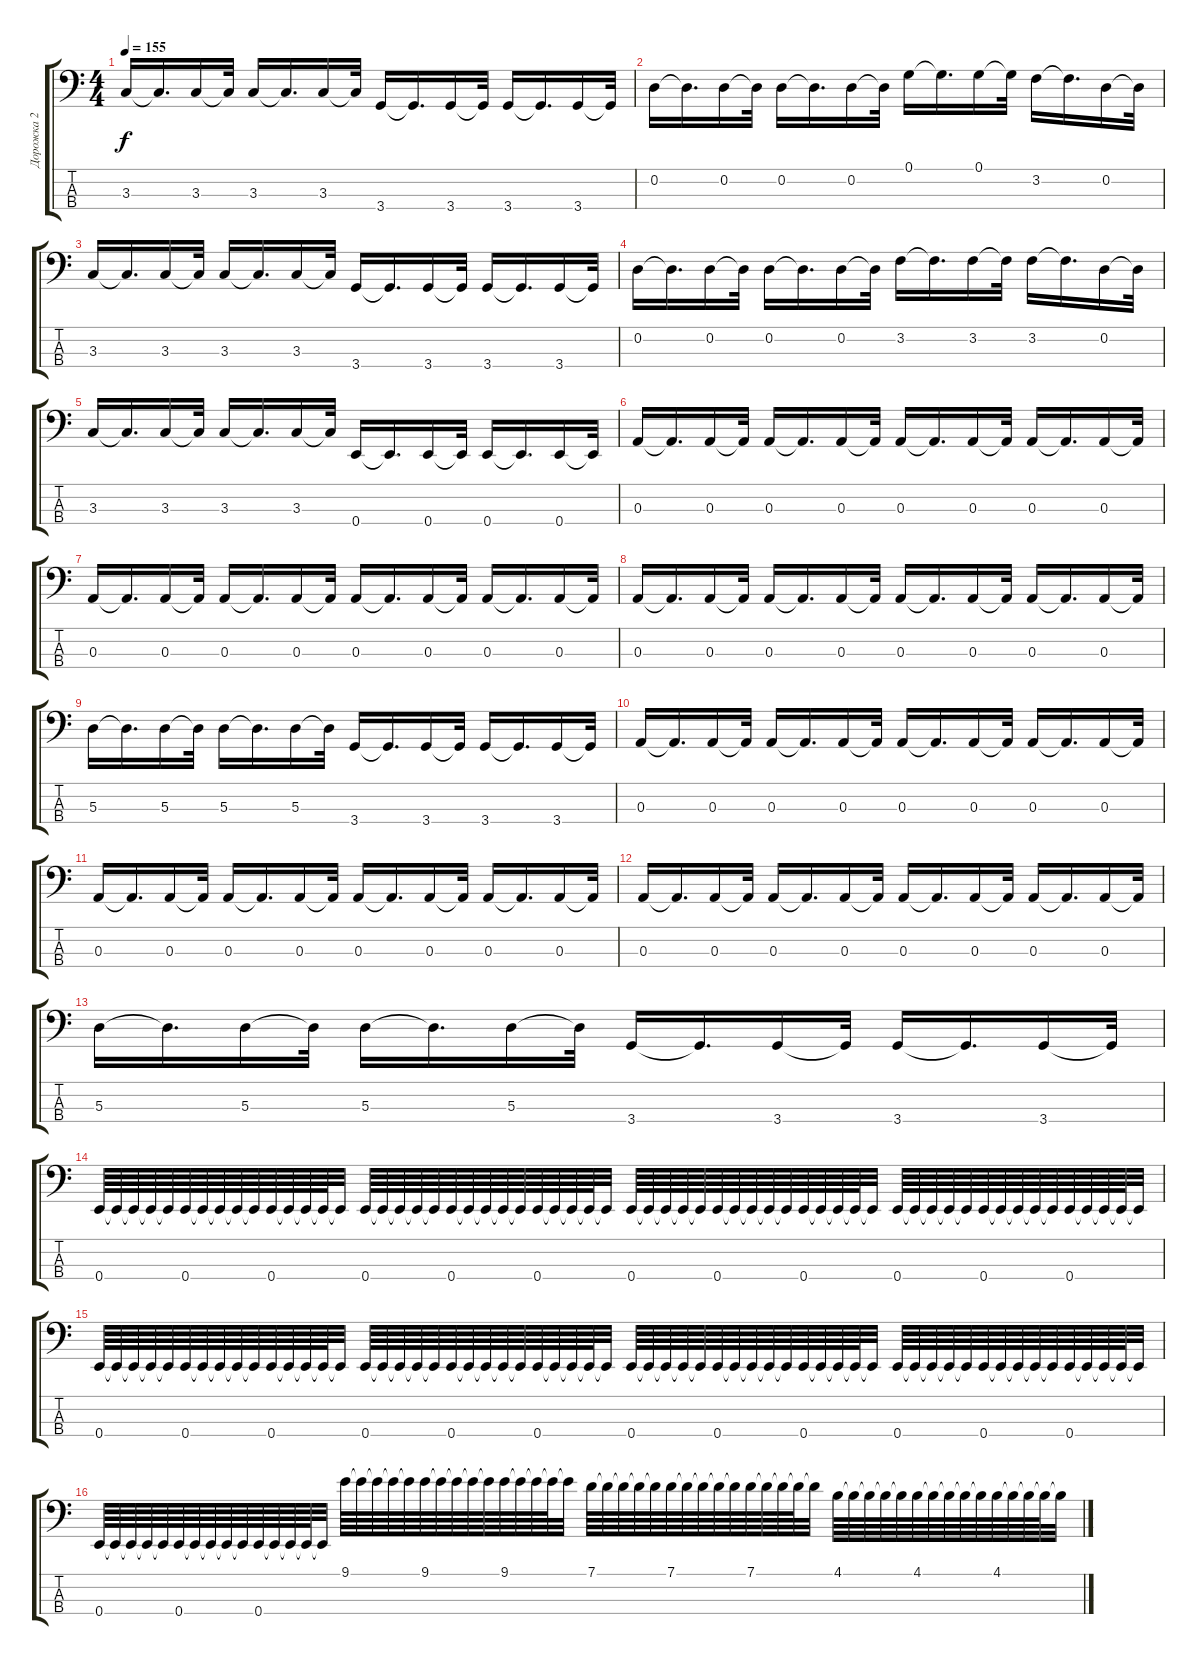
\track ("Дорожка 2" "Дорожка 2") {instrument electricbassfinger}
\staff {score tabs}
\tuning (G2 D2 A1 E1) {hide}
\ts (4 4)
\tempo 155
\clef f4
\ks c
3.3.16{dy f} 3.3{t}.16{d} 3.3.16 3.3{t}.32 3.3.16 3.3{t}.16{d} 3.3.16 3.3{t}.32 3.4.16 3.4{t}.16{d} 3.4.16 3.4{t}.32 3.4.16 3.4{t}.16{d} 3.4.16 3.4{t}.32 |
0.2.16 0.2{t}.16{d} 0.2.16 0.2{t}.32 0.2.16 0.2{t}.16{d} 0.2.16 0.2{t}.32 0.1.16 0.1{t}.16{d} 0.1.16 0.1{t}.32 3.2.16 3.2{t}.16{d} 0.2.16 0.2{t}.32 |
3.3.16 3.3{t}.16{d} 3.3.16 3.3{t}.32 3.3.16 3.3{t}.16{d} 3.3.16 3.3{t}.32 3.4.16 3.4{t}.16{d} 3.4.16 3.4{t}.32 3.4.16 3.4{t}.16{d} 3.4.16 3.4{t}.32 |
0.2.16 0.2{t}.16{d} 0.2.16 0.2{t}.32 0.2.16 0.2{t}.16{d} 0.2.16 0.2{t}.32 3.2.16 3.2{t}.16{d} 3.2.16 3.2{t}.32 3.2.16 3.2{t}.16{d} 0.2.16 0.2{t}.32 |
3.3.16 3.3{t}.16{d} 3.3.16 3.3{t}.32 3.3.16 3.3{t}.16{d} 3.3.16 3.3{t}.32 0.4.16 0.4{t}.16{d} 0.4.16 0.4{t}.32 0.4.16 0.4{t}.16{d} 0.4.16 0.4{t}.32 |
0.3.16 0.3{t}.16{d} 0.3.16 0.3{t}.32 0.3.16 0.3{t}.16{d} 0.3.16 0.3{t}.32 0.3.16 0.3{t}.16{d} 0.3.16 0.3{t}.32 0.3.16 0.3{t}.16{d} 0.3.16 0.3{t}.32 |
0.3.16 0.3{t}.16{d} 0.3.16 0.3{t}.32 0.3.16 0.3{t}.16{d} 0.3.16 0.3{t}.32 0.3.16 0.3{t}.16{d} 0.3.16 0.3{t}.32 0.3.16 0.3{t}.16{d} 0.3.16 0.3{t}.32 |
0.3.16 0.3{t}.16{d} 0.3.16 0.3{t}.32 0.3.16 0.3{t}.16{d} 0.3.16 0.3{t}.32 0.3.16 0.3{t}.16{d} 0.3.16 0.3{t}.32 0.3.16 0.3{t}.16{d} 0.3.16 0.3{t}.32 |
5.3.16 5.3{t}.16{d} 5.3.16 5.3{t}.32 5.3.16 5.3{t}.16{d} 5.3.16 5.3{t}.32 3.4.16 3.4{t}.16{d} 3.4.16 3.4{t}.32 3.4.16 3.4{t}.16{d} 3.4.16 3.4{t}.32 |
0.3.16 0.3{t}.16{d} 0.3.16 0.3{t}.32 0.3.16 0.3{t}.16{d} 0.3.16 0.3{t}.32 0.3.16 0.3{t}.16{d} 0.3.16 0.3{t}.32 0.3.16 0.3{t}.16{d} 0.3.16 0.3{t}.32 |
0.3.16 0.3{t}.16{d} 0.3.16 0.3{t}.32 0.3.16 0.3{t}.16{d} 0.3.16 0.3{t}.32 0.3.16 0.3{t}.16{d} 0.3.16 0.3{t}.32 0.3.16 0.3{t}.16{d} 0.3.16 0.3{t}.32 |
0.3.16 0.3{t}.16{d} 0.3.16 0.3{t}.32 0.3.16 0.3{t}.16{d} 0.3.16 0.3{t}.32 0.3.16 0.3{t}.16{d} 0.3.16 0.3{t}.32 0.3.16 0.3{t}.16{d} 0.3.16 0.3{t}.32 |
5.3.16 5.3{t}.16{d} 5.3.16 5.3{t}.32 5.3.16 5.3{t}.16{d} 5.3.16 5.3{t}.32 3.4.16 3.4{t}.16{d} 3.4.16 3.4{t}.32 3.4.16 3.4{t}.16{d} 3.4.16 3.4{t}.32 |
0.4.64 0.4{t}.64 0.4{t}.64 0.4{t}.64 0.4{t}.64 0.4.64 0.4{t}.64 0.4{t}.64 0.4{t}.64 0.4{t}.64 0.4.64 0.4{t}.64 0.4{t}.64 0.4{t}.64 0.4{t}.32 0.4.64 0.4{t}.64 0.4{t}.64 0.4{t}.64 0.4{t}.64 0.4.64 0.4{t}.64 0.4{t}.64 0.4{t}.64 0.4{t}.64 0.4.64 0.4{t}.64 0.4{t}.64 0.4{t}.64 0.4{t}.32 0.4.64 0.4{t}.64 0.4{t}.64 0.4{t}.64 0.4{t}.64 0.4.64 0.4{t}.64 0.4{t}.64 0.4{t}.64 0.4{t}.64 0.4.64 0.4{t}.64 0.4{t}.64 0.4{t}.64 0.4{t}.32 0.4.64 0.4{t}.64 0.4{t}.64 0.4{t}.64 0.4{t}.64 0.4.64 0.4{t}.64 0.4{t}.64 0.4{t}.64 0.4{t}.64 0.4.64 0.4{t}.64 0.4{t}.64 0.4{t}.64 0.4{t}.32 |
0.4.64 0.4{t}.64 0.4{t}.64 0.4{t}.64 0.4{t}.64 0.4.64 0.4{t}.64 0.4{t}.64 0.4{t}.64 0.4{t}.64 0.4.64 0.4{t}.64 0.4{t}.64 0.4{t}.64 0.4{t}.32 0.4.64 0.4{t}.64 0.4{t}.64 0.4{t}.64 0.4{t}.64 0.4.64 0.4{t}.64 0.4{t}.64 0.4{t}.64 0.4{t}.64 0.4.64 0.4{t}.64 0.4{t}.64 0.4{t}.64 0.4{t}.32 0.4.64 0.4{t}.64 0.4{t}.64 0.4{t}.64 0.4{t}.64 0.4.64 0.4{t}.64 0.4{t}.64 0.4{t}.64 0.4{t}.64 0.4.64 0.4{t}.64 0.4{t}.64 0.4{t}.64 0.4{t}.32 0.4.64 0.4{t}.64 0.4{t}.64 0.4{t}.64 0.4{t}.64 0.4.64 0.4{t}.64 0.4{t}.64 0.4{t}.64 0.4{t}.64 0.4.64 0.4{t}.64 0.4{t}.64 0.4{t}.64 0.4{t}.32 |
0.4.64 0.4{t}.64 0.4{t}.64 0.4{t}.64 0.4{t}.64 0.4.64 0.4{t}.64 0.4{t}.64 0.4{t}.64 0.4{t}.64 0.4.64 0.4{t}.64 0.4{t}.64 0.4{t}.64 0.4{t}.32 9.1.64 9.1{t}.64 9.1{t}.64 9.1{t}.64 9.1{t}.64 9.1.64 9.1{t}.64 9.1{t}.64 9.1{t}.64 9.1{t}.64 9.1.64 9.1{t}.64 9.1{t}.64 9.1{t}.64 9.1{t}.32 7.1.64 7.1{t}.64 7.1{t}.64 7.1{t}.64 7.1{t}.64 7.1.64 7.1{t}.64 7.1{t}.64 7.1{t}.64 7.1{t}.64 7.1.64 7.1{t}.64 7.1{t}.64 7.1{t}.64 7.1{t}.32 4.1.64 4.1{t}.64 4.1{t}.64 4.1{t}.64 4.1{t}.64 4.1.64 4.1{t}.64 4.1{t}.64 4.1{t}.64 4.1{t}.64 4.1.64 4.1{t}.64 4.1{t}.64 4.1{t}.64 4.1{t}.32
